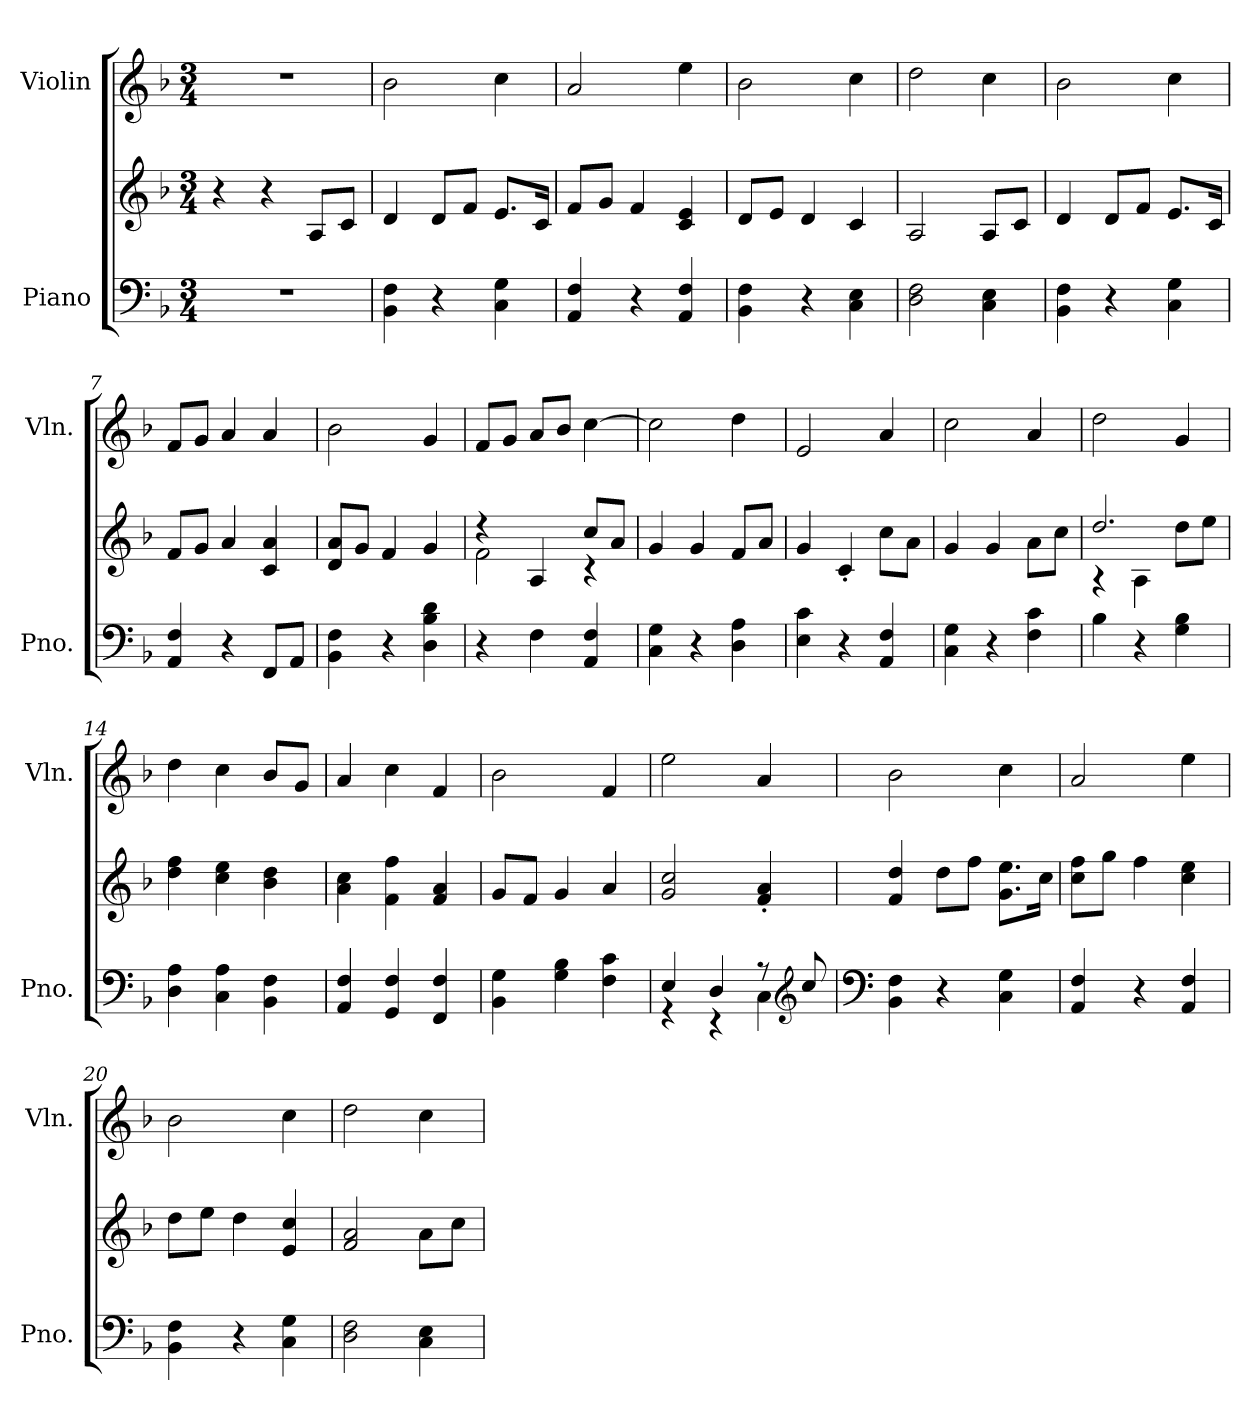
**kern	**kern	**kern
*part2	*part2	*part1
*staff3	*staff2	*staff1
*I"Piano	*	*I"Violin
*I'Pno.	*	*I'Vln.
*clefF4	*clefG2	*clefG2
*k[b-]	*k[b-]	*k[b-]
*M3/4	*M3/4	*M3/4
*MM80	*MM80	*MM80
=1	=1	=1
2.r	4r	2.r
.	4r	.
.	8A/L	.
.	8c/J	.
=2	=2	=2
4BB-\ 4F\	4d/	2b-\
4r	8d/L	.
.	8f/J	.
4C\ 4G\	8.e/L	4cc\
.	16c/Jk	.
=3	=3	=3
4AA/ 4F/	8f/L	2a/
.	8g/J	.
4r	4f/	.
4AA/ 4F/	4c/ 4e/	4ee\
=4	=4	=4
4BB-\ 4F\	8d/L	2b-\
.	8e/J	.
4r	4d/	.
4C\ 4E\	4c/	4cc\
=5	=5	=5
2D\ 2F\	2A/	2dd\
4C\ 4E\	8A/L	4cc\
.	8c/J	.
=6	=6	=6
4BB-\ 4F\	4d/	2b-\
4r	8d/L	.
.	8f/J	.
4C\ 4G\	8.e/L	4cc\
.	16c/Jk	.
=7	=7	=7
4AA/ 4F/	8f/L	8f/L
.	8g/J	8g/J
4r	4a/	4a/
8FF/L	4c/ 4a/	4a/
8AA/J	.	.
=8	=8	=8
4BB-\ 4F\	8d/ 8a/L	2b-\
.	8g/J	.
4r	4f/	.
4D\ 4B-\ 4d\	4g/	4g/
!!LO:LB:g=z
=9	=9	=9
*	*^	*
4r	4r	2f\	8f/L
.	.	.	8g/J
4F\	4A/	.	8a/L
.	.	.	8b-/J
4AA/ 4F/	8cc/L	4r	[4cc\
.	8a/J	.	.
*	*v	*v	*
=10	=10	=10
4C\ 4G\	4g/	2cc\]
4r	4g/	.
4D\ 4A\	8f/L	4dd\
.	8a/J	.
=11	=11	=11
4E\ 4c\	4g/	2e/
4r	4c'/	.
4AA/ 4F/	8cc\L	4a/
.	8a\J	.
=12	=12	=12
4C\ 4G\	4g/	2cc\
4r	4g/	.
4F\ 4c\	8a\L	4a/
.	8cc\J	.
=13	=13	=13
*	*^	*
4B-\	2.dd/	4r	2dd\
4r	.	4A\	.
4G\ 4B-\	.	8dd\L	4g/
.	.	8ee\J	.
*	*v	*v	*
=14	=14	=14
4D\ 4A\	4dd\ 4ff\	4dd\
4C\ 4A\	4cc\ 4ee\	4cc\
4BB-\ 4F\	4b-\ 4dd\	8b-/L
.	.	8g/J
=15	=15	=15
4AA/ 4F/	4a\ 4cc\	4a/
4GG/ 4F/	4f\ 4ff\	4cc\
4FF/ 4F/	4f/ 4a/	4f/
=16	=16	=16
4BB-\ 4G\	8g/L	2b-\
.	8f/J	.
4G\ 4B-\	4g/	.
4F\ 4c\	4a/	4f/
=17	=17	=17
*^	*	*
4E/	4r	2g/ 2cc/	2ee\
4D/	4r	.	.
8r	4C\	4f/' 4a/'	4a/
*clefG2	*	*	*
8cc/	.	.	.
*v	*v	*	*
!!LO:LB:g=z
=18	=18	=18
*clefF4	*	*
4BB-\ 4F\	4f/ 4dd/	2b-\
4r	8dd\L	.
.	8ff\J	.
4C\ 4G\	8.g\ 8.ee\L	4cc\
.	16cc\Jk	.
=19	=19	=19
4AA/ 4F/	8cc\ 8ff\L	2a/
.	8gg\J	.
4r	4ff\	.
4AA/ 4F/	4cc\ 4ee\	4ee\
=20	=20	=20
4BB-\ 4F\	8dd\L	2b-\
.	8ee\J	.
4r	4dd\	.
4C\ 4G\	4e/ 4cc/	4cc\
=21	=21	=21
2D\ 2F\	2f/ 2a/	2dd\
4C\ 4E\	8a\L	4cc\
.	8cc\J	.
=	=	=
*-	*-	*-
